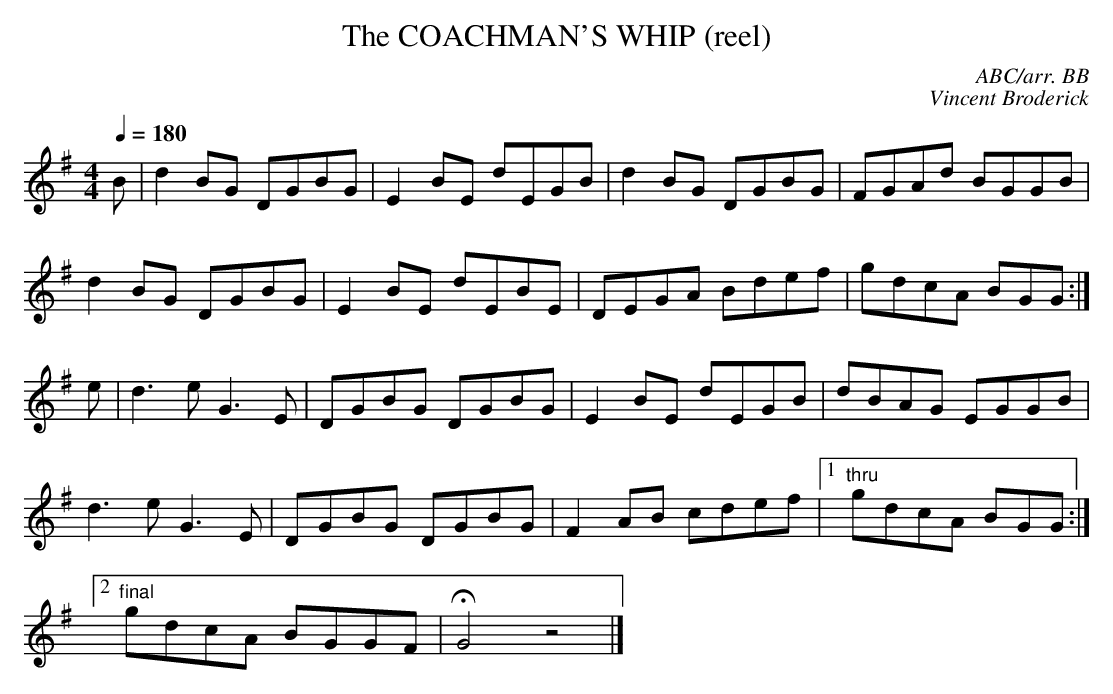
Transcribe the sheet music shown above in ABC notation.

X:1
T:The COACHMAN'S WHIP (reel)
C:ABC/arr. BB
C:Vincent Broderick
book (tune 59051)
Q:1/4=180
M:4/4
L:1/8
K:G
B|d2BG DGBG|E2BE dEGB|d2BG DGBG|FGAd BGGB|
d2BG DGBG|E2BE dEBE|DEGA Bdef|gdcA BGG :|
e|d3e G3E|DGBG DGBG|E2BE dEGB|dBAG EGGB|
d3e G3E|DGBG DGBG|F2AB cdef|1 "thru"gdcA BGG :|
[2 "final" gdcA BGGF|HG4z4|]
